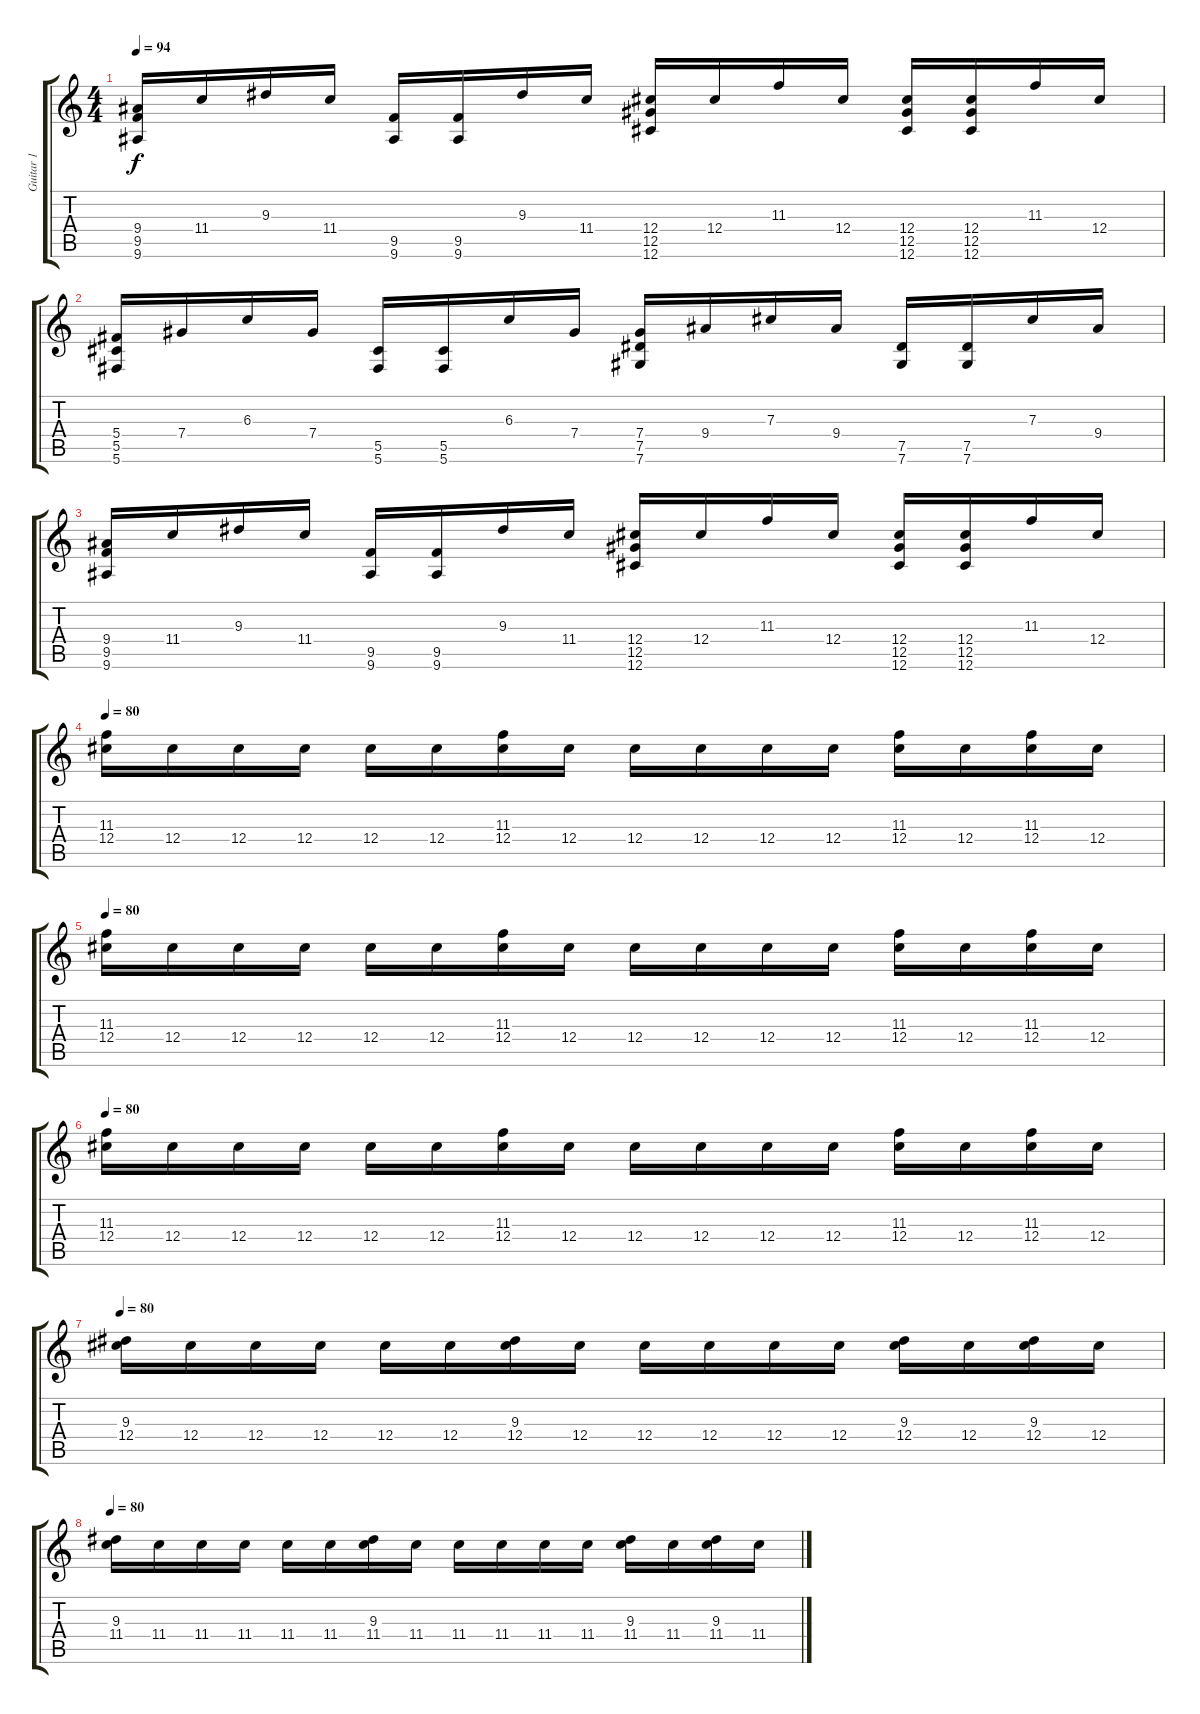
\track ("Guitar 1" "Guitar 1") {instrument distortionguitar}
\staff {score tabs}
\tuning (Eb4 Bb3 Gb3 Db3 Ab2 Db2) {hide}
\ts (4 4)
\tempo 94
\clef g2
\ks c
(9.4 9.5 9.6).16{dy f} 11.4.16 9.3.16 11.4.16 (9.5 9.6).16 (9.5 9.6).16 9.3.16 11.4.16 (12.4 12.5 12.6).16 12.4.16 11.3.16 12.4.16 (12.4 12.5 12.6).16 (12.4 12.5 12.6).16 11.3.16 12.4.16 |
(5.4 5.5 5.6).16 7.4.16 6.3.16 7.4.16 (5.5 5.6).16 (5.5 5.6).16 6.3.16 7.4.16 (7.4 7.5 7.6).16 9.4.16 7.3.16 9.4.16 (7.5 7.6).16 (7.5 7.6).16 7.3.16 9.4.16 |
(9.4 9.5 9.6).16 11.4.16 9.3.16 11.4.16 (9.5 9.6).16 (9.5 9.6).16 9.3.16 11.4.16 (12.4 12.5 12.6).16 12.4.16 11.3.16 12.4.16 (12.4 12.5 12.6).16 (12.4 12.5 12.6).16 11.3.16 12.4.16 |
\tempo 80
(11.3 12.4).16 12.4.16 12.4.16 12.4.16 12.4.16 12.4.16 (11.3 12.4).16 12.4.16 12.4.16 12.4.16 12.4.16 12.4.16 (11.3 12.4).16 12.4.16 (11.3 12.4).16 12.4.16 |
\tempo 80
(11.3 12.4).16 12.4.16 12.4.16 12.4.16 12.4.16 12.4.16 (11.3 12.4).16 12.4.16 12.4.16 12.4.16 12.4.16 12.4.16 (11.3 12.4).16 12.4.16 (11.3 12.4).16 12.4.16 |
\tempo 80
(11.3 12.4).16 12.4.16 12.4.16 12.4.16 12.4.16 12.4.16 (11.3 12.4).16 12.4.16 12.4.16 12.4.16 12.4.16 12.4.16 (11.3 12.4).16 12.4.16 (11.3 12.4).16 12.4.16 |
\tempo 80
(9.3 12.4).16 12.4.16 12.4.16 12.4.16 12.4.16 12.4.16 (9.3 12.4).16 12.4.16 12.4.16 12.4.16 12.4.16 12.4.16 (9.3 12.4).16 12.4.16 (9.3 12.4).16 12.4.16 |
\tempo 80
(9.3 11.4).16 11.4.16 11.4.16 11.4.16 11.4.16 11.4.16 (9.3 11.4).16 11.4.16 11.4.16 11.4.16 11.4.16 11.4.16 (9.3 11.4).16 11.4.16 (9.3 11.4).16 11.4.16
